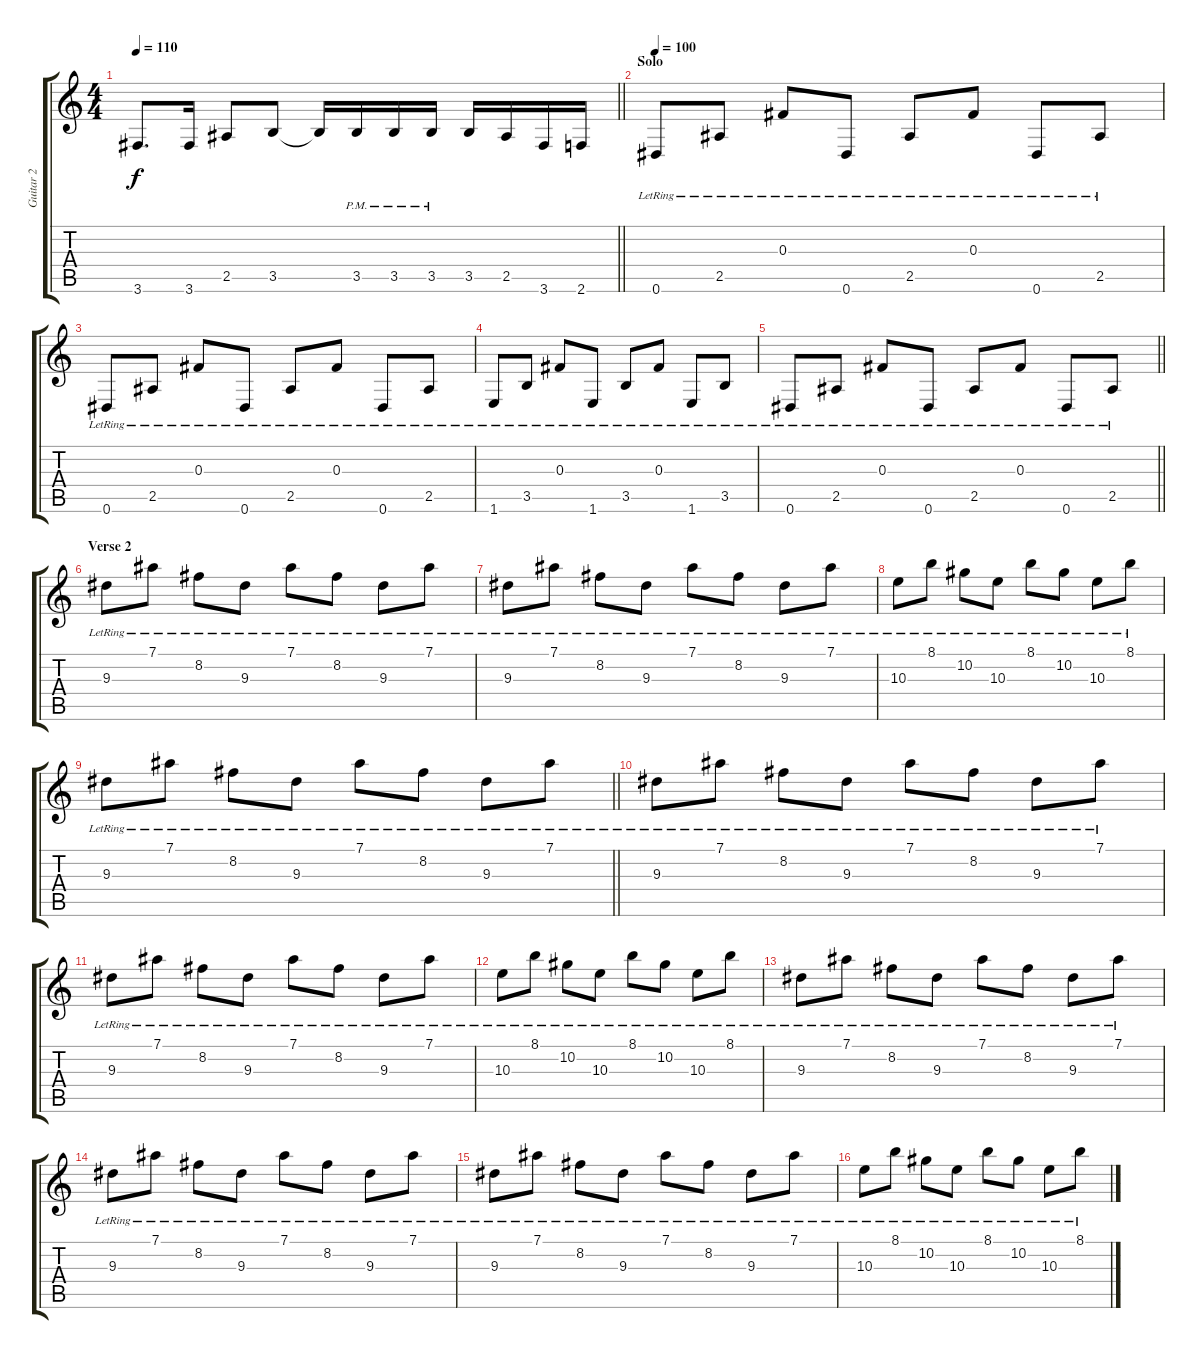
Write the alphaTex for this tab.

\track ("Guitar 2" "Guitar 2") {instrument distortionguitar}
\staff {score tabs}
\tuning (Eb4 Bb3 Gb3 Db3 Ab2 Eb2) {hide}
\ts (4 4)
\tempo 110
\clef g2
\barLineRight lightlight
\ks c
3.6.8{d dy f} 3.6.16 2.5.8 3.5.8 3.5{t}.16 3.5{pm}.16 3.5{pm}.16 3.5{pm}.16 3.5.16 2.5.16 3.6.16 2.6.16 |
\section ("" "Solo")
\tempo 100
0.6{lr}.8{instrument electricguitarjazz} 2.5{lr}.8 0.3{lr}.8 0.6{lr}.8 2.5{lr}.8 0.3{lr}.8 0.6{lr}.8 2.5{lr}.8 |
0.6{lr}.8 2.5{lr}.8 0.3{lr}.8 0.6{lr}.8 2.5{lr}.8 0.3{lr}.8 0.6{lr}.8 2.5{lr}.8 |
1.6{lr}.8 3.5{lr}.8 0.3{lr}.8 1.6{lr}.8 3.5{lr}.8 0.3{lr}.8 1.6{lr}.8 3.5{lr}.8 |
\barLineRight lightlight
0.6{lr}.8 2.5{lr}.8 0.3{lr}.8 0.6{lr}.8 2.5{lr}.8 0.3{lr}.8 0.6{lr}.8 2.5{lr}.8 |
\section ("" "Verse 2")
9.3{lr}.8{volume 12 instrument electricguitarclean} 7.1{lr}.8 8.2{lr}.8 9.3{lr}.8 7.1{lr}.8 8.2{lr}.8 9.3{lr}.8 7.1{lr}.8 |
9.3{lr}.8 7.1{lr}.8 8.2{lr}.8 9.3{lr}.8 7.1{lr}.8 8.2{lr}.8 9.3{lr}.8 7.1{lr}.8 |
10.3{lr}.8 8.1{lr}.8 10.2{lr}.8 10.3{lr}.8 8.1{lr}.8 10.2{lr}.8 10.3{lr}.8 8.1{lr}.8 |
\barLineRight lightlight
9.3{lr}.8 7.1{lr}.8 8.2{lr}.8 9.3{lr}.8 7.1{lr}.8 8.2{lr}.8 9.3{lr}.8 7.1{lr}.8 |
9.3{lr}.8 7.1{lr}.8 8.2{lr}.8 9.3{lr}.8 7.1{lr}.8 8.2{lr}.8 9.3{lr}.8 7.1{lr}.8 |
9.3{lr}.8 7.1{lr}.8 8.2{lr}.8 9.3{lr}.8 7.1{lr}.8 8.2{lr}.8 9.3{lr}.8 7.1{lr}.8 |
10.3{lr}.8 8.1{lr}.8 10.2{lr}.8 10.3{lr}.8 8.1{lr}.8 10.2{lr}.8 10.3{lr}.8 8.1{lr}.8 |
9.3{lr}.8 7.1{lr}.8 8.2{lr}.8 9.3{lr}.8 7.1{lr}.8 8.2{lr}.8 9.3{lr}.8 7.1{lr}.8 |
9.3{lr}.8 7.1{lr}.8 8.2{lr}.8 9.3{lr}.8 7.1{lr}.8 8.2{lr}.8 9.3{lr}.8 7.1{lr}.8 |
9.3{lr}.8 7.1{lr}.8 8.2{lr}.8 9.3{lr}.8 7.1{lr}.8 8.2{lr}.8 9.3{lr}.8 7.1{lr}.8 |
10.3{lr}.8 8.1{lr}.8 10.2{lr}.8 10.3{lr}.8 8.1{lr}.8 10.2{lr}.8 10.3{lr}.8 8.1{lr}.8
